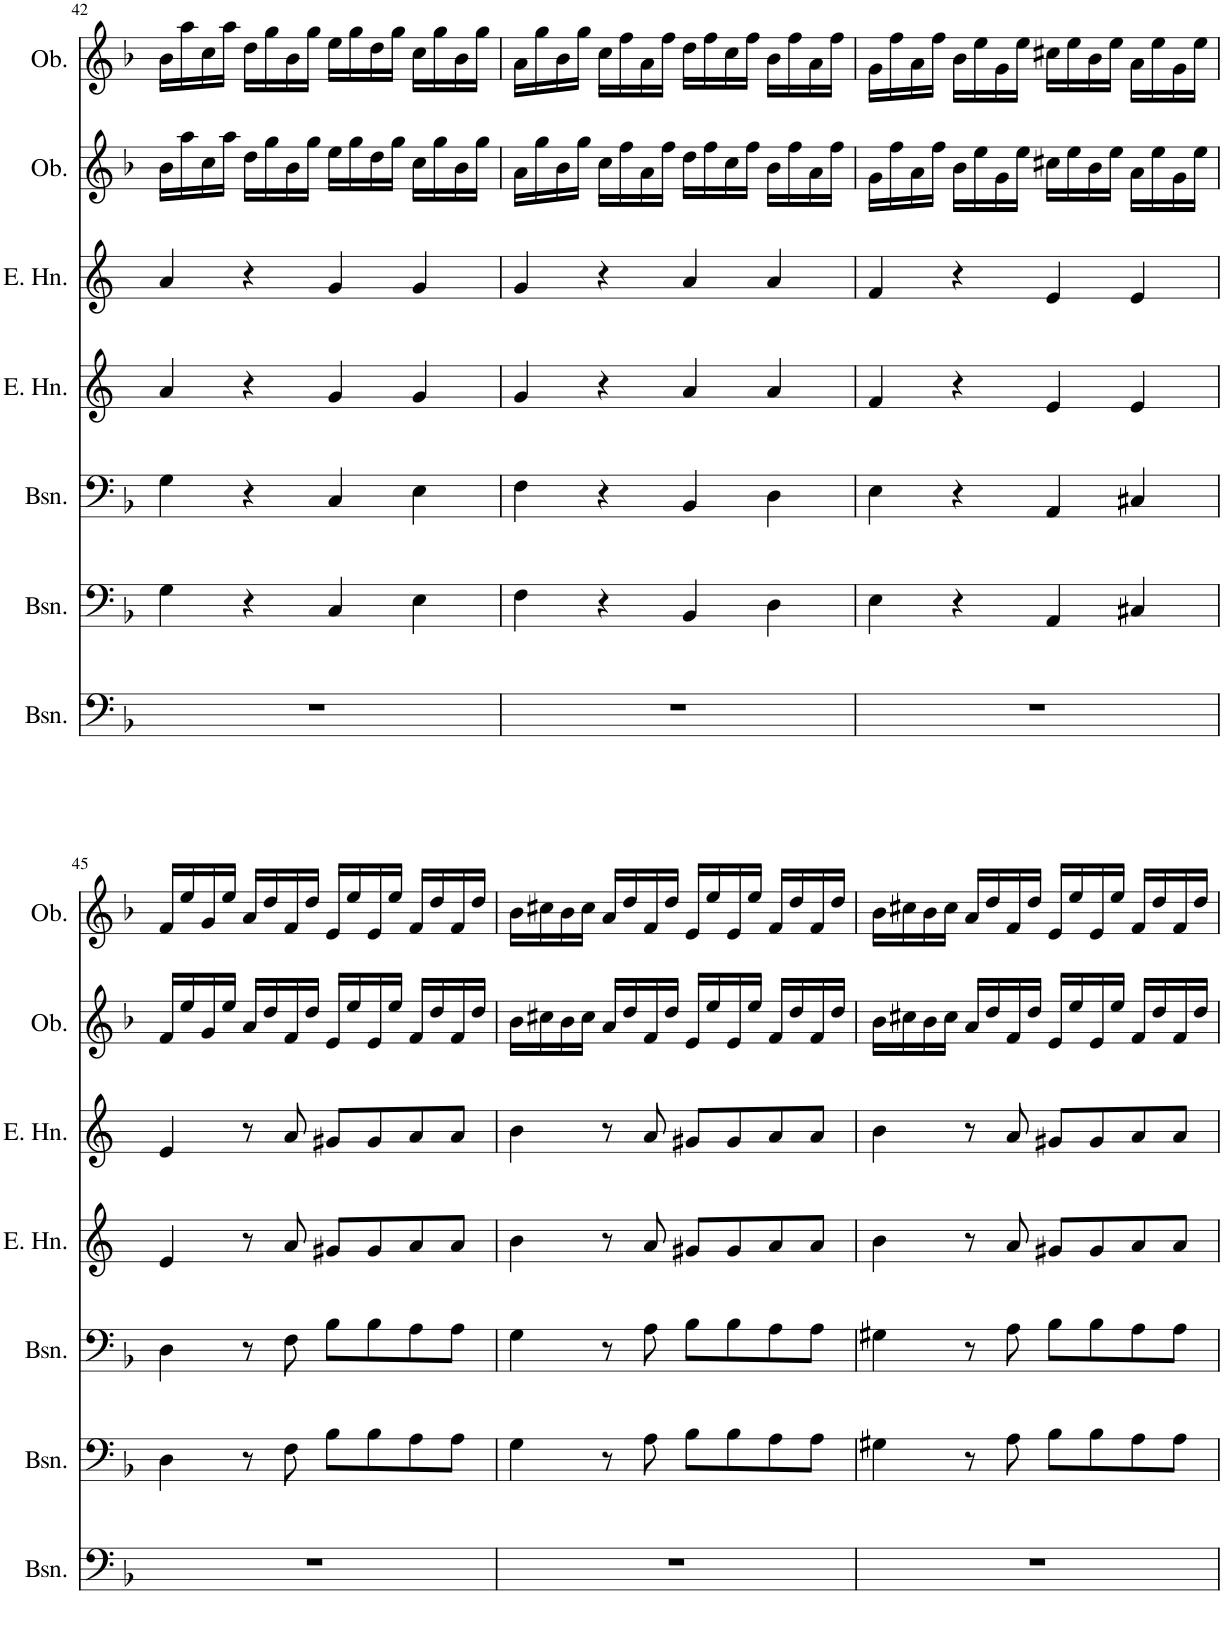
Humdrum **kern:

**kern	**kern	**kern	**kern	**kern	**kern	**kern
*part7	*part6	*part5	*part4	*part3	*part2	*part1
*staff7	*staff6	*staff5	*staff4	*staff3	*staff2	*staff1
*I"Bassoon	*I"Bassoon	*I"Bassoon	*I"English Horn	*I"English Horn	*I"Oboe	*I"Oboe
*I'Bsn.	*I'Bsn.	*I'Bsn.	*I'E. Hn.	*I'E. Hn.	*I'Ob.	*I'Ob.
!!LO:PB:g=z
*clefF4	*clefF4	*clefF4	*clefG2	*clefG2	*clefG2	*clefG2
*	*	*	*Trd4c7	*Trd4c7	*	*
*k[b-]	*k[b-]	*k[b-]	*k[]	*k[]	*k[b-]	*k[b-]
*M4/4	*M4/4	*M4/4	*M4/4	*M4/4	*M4/4	*M4/4
*met(c)	*met(c)	*met(c)	*met(c)	*met(c)	*met(c)	*met(c)
=42	=42	=42	=42	=42	=42	=42
1r	4G\	4G\	4a/	4a/	16b-\LL	16b-\LL
.	.	.	.	.	16aa\	16aa\
.	.	.	.	.	16cc\	16cc\
.	.	.	.	.	16aa\JJ	16aa\JJ
.	4r	4r	4r	4r	16dd\LL	16dd\LL
.	.	.	.	.	16gg\	16gg\
.	.	.	.	.	16b-\	16b-\
.	.	.	.	.	16gg\JJ	16gg\JJ
.	4C/	4C/	4g/	4g/	16ee\LL	16ee\LL
.	.	.	.	.	16gg\	16gg\
.	.	.	.	.	16dd\	16dd\
.	.	.	.	.	16gg\JJ	16gg\JJ
.	4E\	4E\	4g/	4g/	16cc\LL	16cc\LL
.	.	.	.	.	16gg\	16gg\
.	.	.	.	.	16b-\	16b-\
.	.	.	.	.	16gg\JJ	16gg\JJ
=43	=43	=43	=43	=43	=43	=43
1r	4F\	4F\	4g/	4g/	16a\LL	16a\LL
.	.	.	.	.	16gg\	16gg\
.	.	.	.	.	16b-\	16b-\
.	.	.	.	.	16gg\JJ	16gg\JJ
.	4r	4r	4r	4r	16cc\LL	16cc\LL
.	.	.	.	.	16ff\	16ff\
.	.	.	.	.	16a\	16a\
.	.	.	.	.	16ff\JJ	16ff\JJ
.	4BB-/	4BB-/	4a/	4a/	16dd\LL	16dd\LL
.	.	.	.	.	16ff\	16ff\
.	.	.	.	.	16cc\	16cc\
.	.	.	.	.	16ff\JJ	16ff\JJ
.	4D\	4D\	4a/	4a/	16b-\LL	16b-\LL
.	.	.	.	.	16ff\	16ff\
.	.	.	.	.	16a\	16a\
.	.	.	.	.	16ff\JJ	16ff\JJ
=44	=44	=44	=44	=44	=44	=44
1r	4E\	4E\	4f/	4f/	16g\LL	16g\LL
.	.	.	.	.	16ff\	16ff\
.	.	.	.	.	16a\	16a\
.	.	.	.	.	16ff\JJ	16ff\JJ
.	4r	4r	4r	4r	16b-\LL	16b-\LL
.	.	.	.	.	16ee\	16ee\
.	.	.	.	.	16g\	16g\
.	.	.	.	.	16ee\JJ	16ee\JJ
.	4AA/	4AA/	4e/	4e/	16cc#X\LL	16cc#X\LL
.	.	.	.	.	16ee\	16ee\
.	.	.	.	.	16b-\	16b-\
.	.	.	.	.	16ee\JJ	16ee\JJ
.	4C#X/	4C#X/	4e/	4e/	16a\LL	16a\LL
.	.	.	.	.	16ee\	16ee\
.	.	.	.	.	16g\	16g\
.	.	.	.	.	16ee\JJ	16ee\JJ
!!LO:LB:g=z
=45	=45	=45	=45	=45	=45	=45
1r	4D\	4D\	4e/	4e/	16f/LL	16f/LL
.	.	.	.	.	16ee/	16ee/
.	.	.	.	.	16g/	16g/
.	.	.	.	.	16ee/JJ	16ee/JJ
.	8r	8r	8r	8r	16a/LL	16a/LL
.	.	.	.	.	16dd/	16dd/
.	8F\	8F\	8a/	8a/	16f/	16f/
.	.	.	.	.	16dd/JJ	16dd/JJ
.	8B-\L	8B-\L	8g#X/L	8g#X/L	16e/LL	16e/LL
.	.	.	.	.	16ee/	16ee/
.	8B-\	8B-\	8g#/	8g#/	16e/	16e/
.	.	.	.	.	16ee/JJ	16ee/JJ
.	8A\	8A\	8a/	8a/	16f/LL	16f/LL
.	.	.	.	.	16dd/	16dd/
.	8A\J	8A\J	8a/J	8a/J	16f/	16f/
.	.	.	.	.	16dd/JJ	16dd/JJ
=46	=46	=46	=46	=46	=46	=46
1r	4G\	4G\	4b\	4b\	16b-\LL	16b-\LL
.	.	.	.	.	16cc#X\	16cc#X\
.	.	.	.	.	16b-\	16b-\
.	.	.	.	.	16cc#\JJ	16cc#\JJ
.	8r	8r	8r	8r	16a/LL	16a/LL
.	.	.	.	.	16dd/	16dd/
.	8A\	8A\	8a/	8a/	16f/	16f/
.	.	.	.	.	16dd/JJ	16dd/JJ
.	8B-\L	8B-\L	8g#X/L	8g#X/L	16e/LL	16e/LL
.	.	.	.	.	16ee/	16ee/
.	8B-\	8B-\	8g#/	8g#/	16e/	16e/
.	.	.	.	.	16ee/JJ	16ee/JJ
.	8A\	8A\	8a/	8a/	16f/LL	16f/LL
.	.	.	.	.	16dd/	16dd/
.	8A\J	8A\J	8a/J	8a/J	16f/	16f/
.	.	.	.	.	16dd/JJ	16dd/JJ
=47	=47	=47	=47	=47	=47	=47
1r	4G#X\	4G#X\	4b\	4b\	16b-\LL	16b-\LL
.	.	.	.	.	16cc#X\	16cc#X\
.	.	.	.	.	16b-\	16b-\
.	.	.	.	.	16cc#\JJ	16cc#\JJ
.	8r	8r	8r	8r	16a/LL	16a/LL
.	.	.	.	.	16dd/	16dd/
.	8A\	8A\	8a/	8a/	16f/	16f/
.	.	.	.	.	16dd/JJ	16dd/JJ
.	8B-\L	8B-\L	8g#X/L	8g#X/L	16e/LL	16e/LL
.	.	.	.	.	16ee/	16ee/
.	8B-\	8B-\	8g#/	8g#/	16e/	16e/
.	.	.	.	.	16ee/JJ	16ee/JJ
.	8A\	8A\	8a/	8a/	16f/LL	16f/LL
.	.	.	.	.	16dd/	16dd/
.	8A\J	8A\J	8a/J	8a/J	16f/	16f/
.	.	.	.	.	16dd/JJ	16dd/JJ
=	=	=	=	=	=	=
*-	*-	*-	*-	*-	*-	*-
